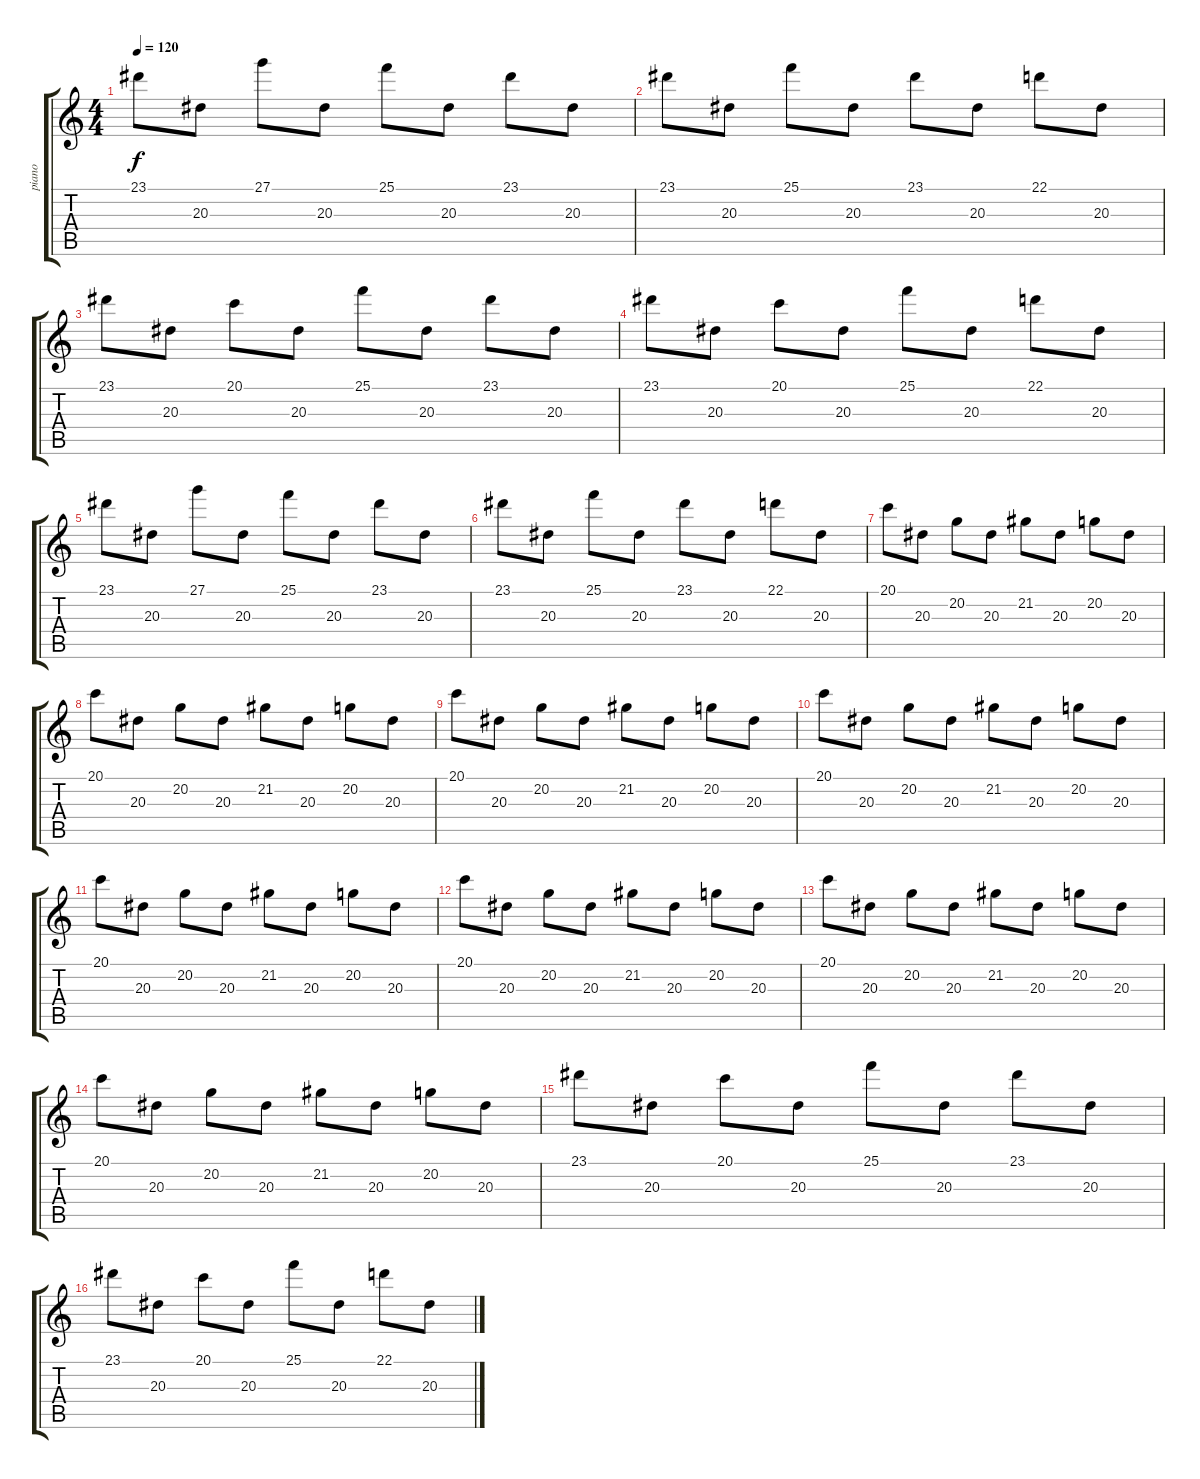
\track ("piano" "piano") {instrument acousticgrandpiano}
\staff {score tabs}
\tuning (E4 B3 G3 D3 A2 E2) {hide}
\ts (4 4)
\tempo 120
\clef g2
\ks c
23.1.8{dy f} 20.3.8 27.1.8 20.3.8 25.1.8 20.3.8 23.1.8 20.3.8 |
23.1.8 20.3.8 25.1.8 20.3.8 23.1.8 20.3.8 22.1.8 20.3.8 |
23.1.8 20.3.8 20.1.8 20.3.8 25.1.8 20.3.8 23.1.8 20.3.8 |
23.1.8 20.3.8 20.1.8 20.3.8 25.1.8 20.3.8 22.1.8 20.3.8 |
23.1.8 20.3.8 27.1.8 20.3.8 25.1.8 20.3.8 23.1.8 20.3.8 |
23.1.8 20.3.8 25.1.8 20.3.8 23.1.8 20.3.8 22.1.8 20.3.8 |
20.1.8 20.3.8 20.2.8 20.3.8 21.2.8 20.3.8 20.2.8 20.3.8 |
20.1.8 20.3.8 20.2.8 20.3.8 21.2.8 20.3.8 20.2.8 20.3.8 |
20.1.8 20.3.8 20.2.8 20.3.8 21.2.8 20.3.8 20.2.8 20.3.8 |
20.1.8 20.3.8 20.2.8 20.3.8 21.2.8 20.3.8 20.2.8 20.3.8 |
20.1.8 20.3.8 20.2.8 20.3.8 21.2.8 20.3.8 20.2.8 20.3.8 |
20.1.8 20.3.8 20.2.8 20.3.8 21.2.8 20.3.8 20.2.8 20.3.8 |
20.1.8 20.3.8 20.2.8 20.3.8 21.2.8 20.3.8 20.2.8 20.3.8 |
20.1.8 20.3.8 20.2.8 20.3.8 21.2.8 20.3.8 20.2.8 20.3.8 |
23.1.8 20.3.8 20.1.8 20.3.8 25.1.8 20.3.8 23.1.8 20.3.8 |
23.1.8 20.3.8 20.1.8 20.3.8 25.1.8 20.3.8 22.1.8 20.3.8
